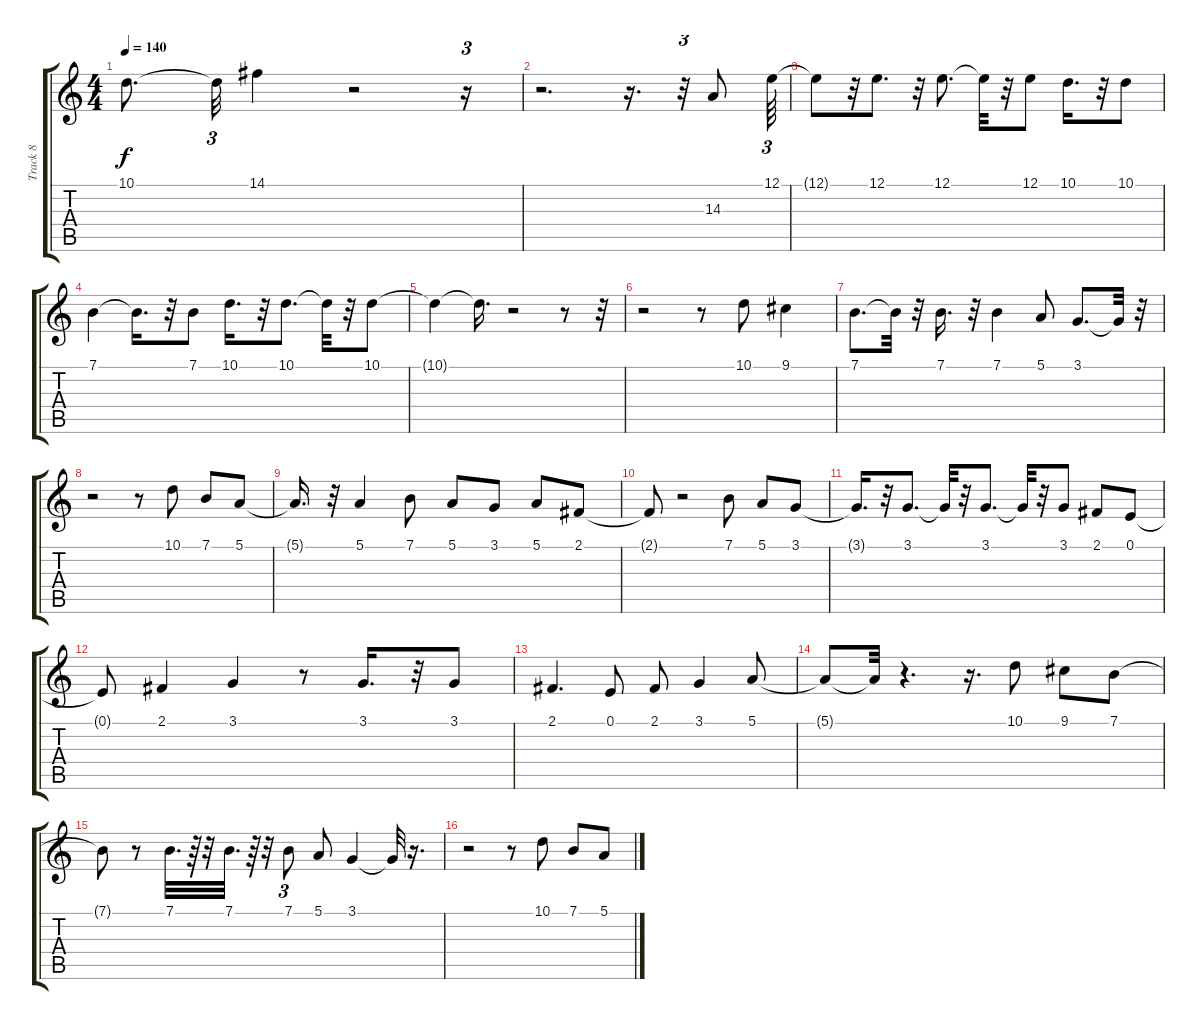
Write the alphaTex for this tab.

\track ("Track 8" "Track 8") {instrument pad4choir}
\staff {score tabs}
\tuning (E4 B3 G3 D3 A2 E2) {hide}
\ts (4 4)
\tempo 140
\clef g2
\ks c
10.1{t}.8{d dy f} 10.1{t}.32{tu (3 2)} 14.1.4 r.2 r.16{tu (3 2)} |
r.2{d} r.16{d} r.32{tu (3 2)} 14.3.8 12.1.64{tu (3 2)} |
12.1{t}.8 r.32 12.1.8{d} r.32 12.1.8{d} 12.1{t}.32 r.32 12.1.8 10.1.16{d} r.32 10.1.8 |
7.1.4 7.1{t}.16{d} r.32 7.1.8 10.1.16{d} r.32 10.1.8{d} 10.1{t}.32 r.32 10.1.8 |
10.1{t}.4 10.1{t}.16{d} r.2 r.8 r.32 |
r.2 r.8 10.1.8 9.1.4 |
7.1.8{d} 7.1{t}.32 r.32 7.1.16{d} r.32 7.1.4 5.1.8 3.1.8{d} 3.1{t}.32 r.32 |
r.2 r.8 10.1.8 7.1.8 5.1.8 |
5.1{t}.16{d} r.32 5.1.4 7.1.8 5.1.8 3.1.8 5.1.8 2.1.8 |
2.1{t}.8 r.2 7.1.8 5.1.8 3.1.8 |
3.1{t}.16{d} r.32 3.1.8{d} 3.1{t}.32 r.32 3.1.8{d} 3.1{t}.32 r.32 3.1.8 2.1.8 0.1.8 |
0.1{t}.8 2.1.4 3.1.4 r.8 3.1.16{d} r.32 3.1.8 |
2.1.4{d} 0.1.8 2.1.8 3.1.4 5.1.8 |
5.1{t}.8 5.1{t}.32 r.4{d} r.16{d} 10.1.8 9.1.8 7.1.8 |
7.1{t}.8 r.8 7.1.32{d} r.64 r.32 7.1.32{d} r.64 r.32 7.1.8{tu (3 2)} 5.1.8 3.1.4 3.1{t}.32 r.16{d} |
r.2 r.8 10.1.8 7.1.8 5.1.8
